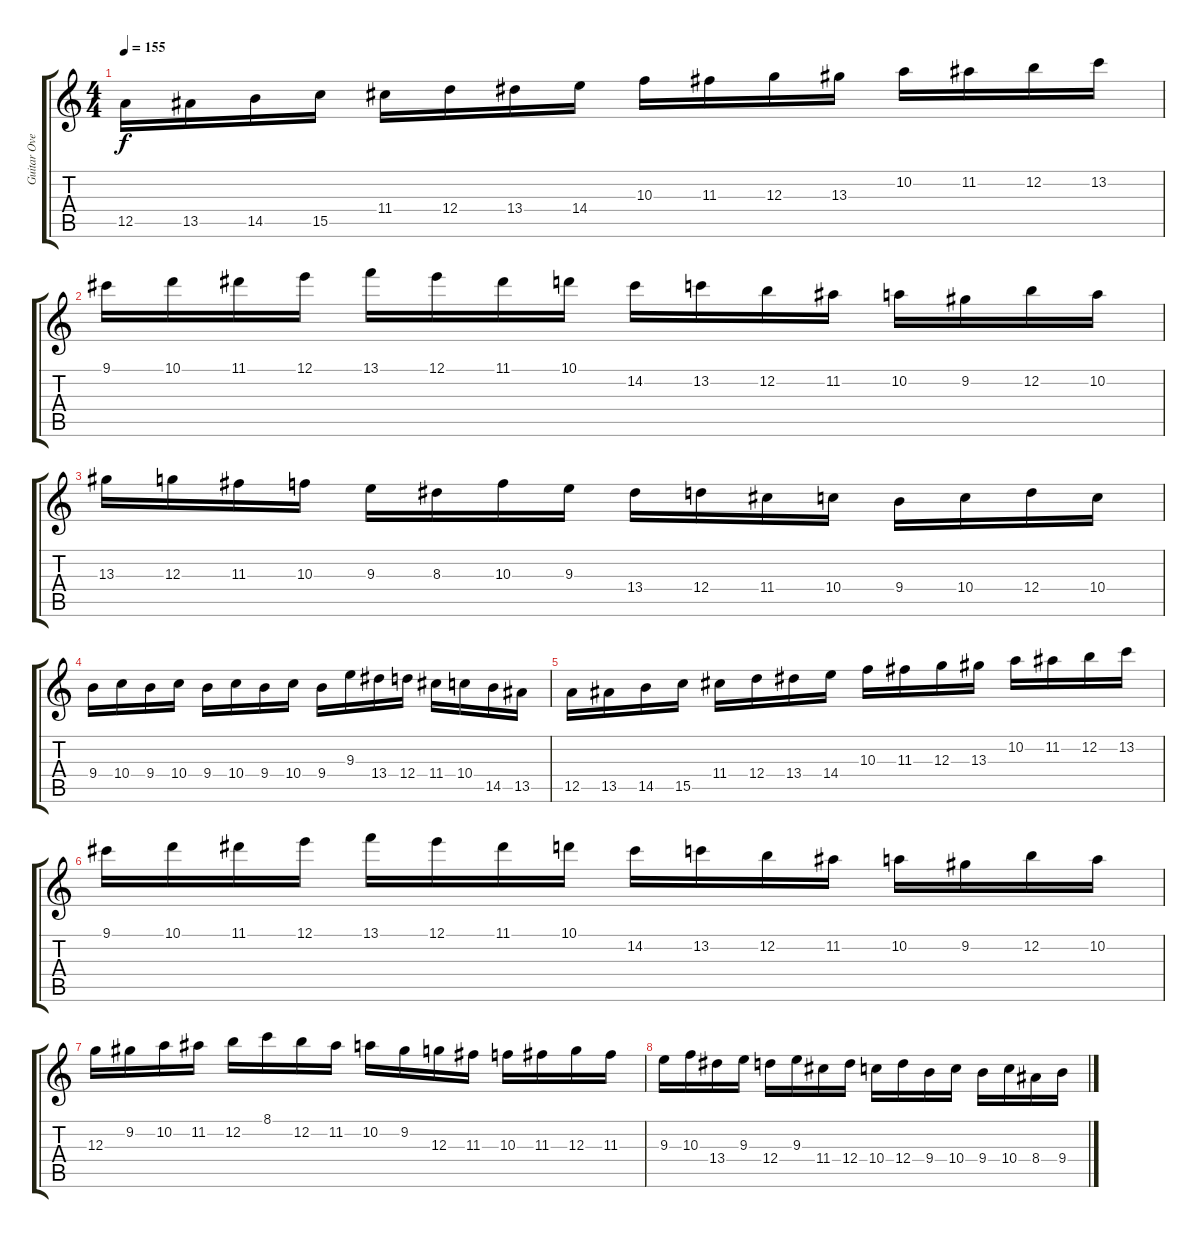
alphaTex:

\track ("Guitar Overdubs" "Guitar Ove") {instrument fretlessbass}
\staff {score tabs}
\tuning (E4 B3 G3 D3 A2 E2) {hide}
\ts (4 4)
\tempo 155
\clef g2
\ks c
12.5.16{dy f instrument fretlessbass} 13.5.16 14.5.16 15.5.16 11.4.16 12.4.16 13.4.16 14.4.16 10.3.16 11.3.16 12.3.16 13.3.16 10.2.16 11.2.16 12.2.16 13.2.16 |
9.1.16 10.1.16 11.1.16 12.1.16 13.1.16 12.1.16 11.1.16 10.1.16 14.2.16 13.2.16 12.2.16 11.2.16 10.2.16 9.2.16 12.2.16 10.2.16 |
13.3.16 12.3.16 11.3.16 10.3.16 9.3.16 8.3.16 10.3.16 9.3.16 13.4.16 12.4.16 11.4.16 10.4.16 9.4.16 10.4.16 12.4.16 10.4.16 |
9.4.16 10.4.16 9.4.16 10.4.16 9.4.16 10.4.16 9.4.16 10.4.16 9.4.16 9.3.16 13.4.16 12.4.16 11.4.16 10.4.16 14.5.16 13.5.16 |
12.5.16 13.5.16 14.5.16 15.5.16 11.4.16 12.4.16 13.4.16 14.4.16 10.3.16 11.3.16 12.3.16 13.3.16 10.2.16 11.2.16 12.2.16 13.2.16 |
9.1.16 10.1.16 11.1.16 12.1.16 13.1.16 12.1.16 11.1.16 10.1.16 14.2.16 13.2.16 12.2.16 11.2.16 10.2.16 9.2.16 12.2.16 10.2.16 |
12.3.16 9.2.16 10.2.16 11.2.16 12.2.16 8.1.16 12.2.16 11.2.16 10.2.16 9.2.16 12.3.16 11.3.16 10.3.16 11.3.16 12.3.16 11.3.16 |
9.3.16 10.3.16 13.4.16 9.3.16 12.4.16 9.3.16 11.4.16 12.4.16 10.4.16 12.4.16 9.4.16 10.4.16 9.4.16 10.4.16 8.4.16 9.4.16
